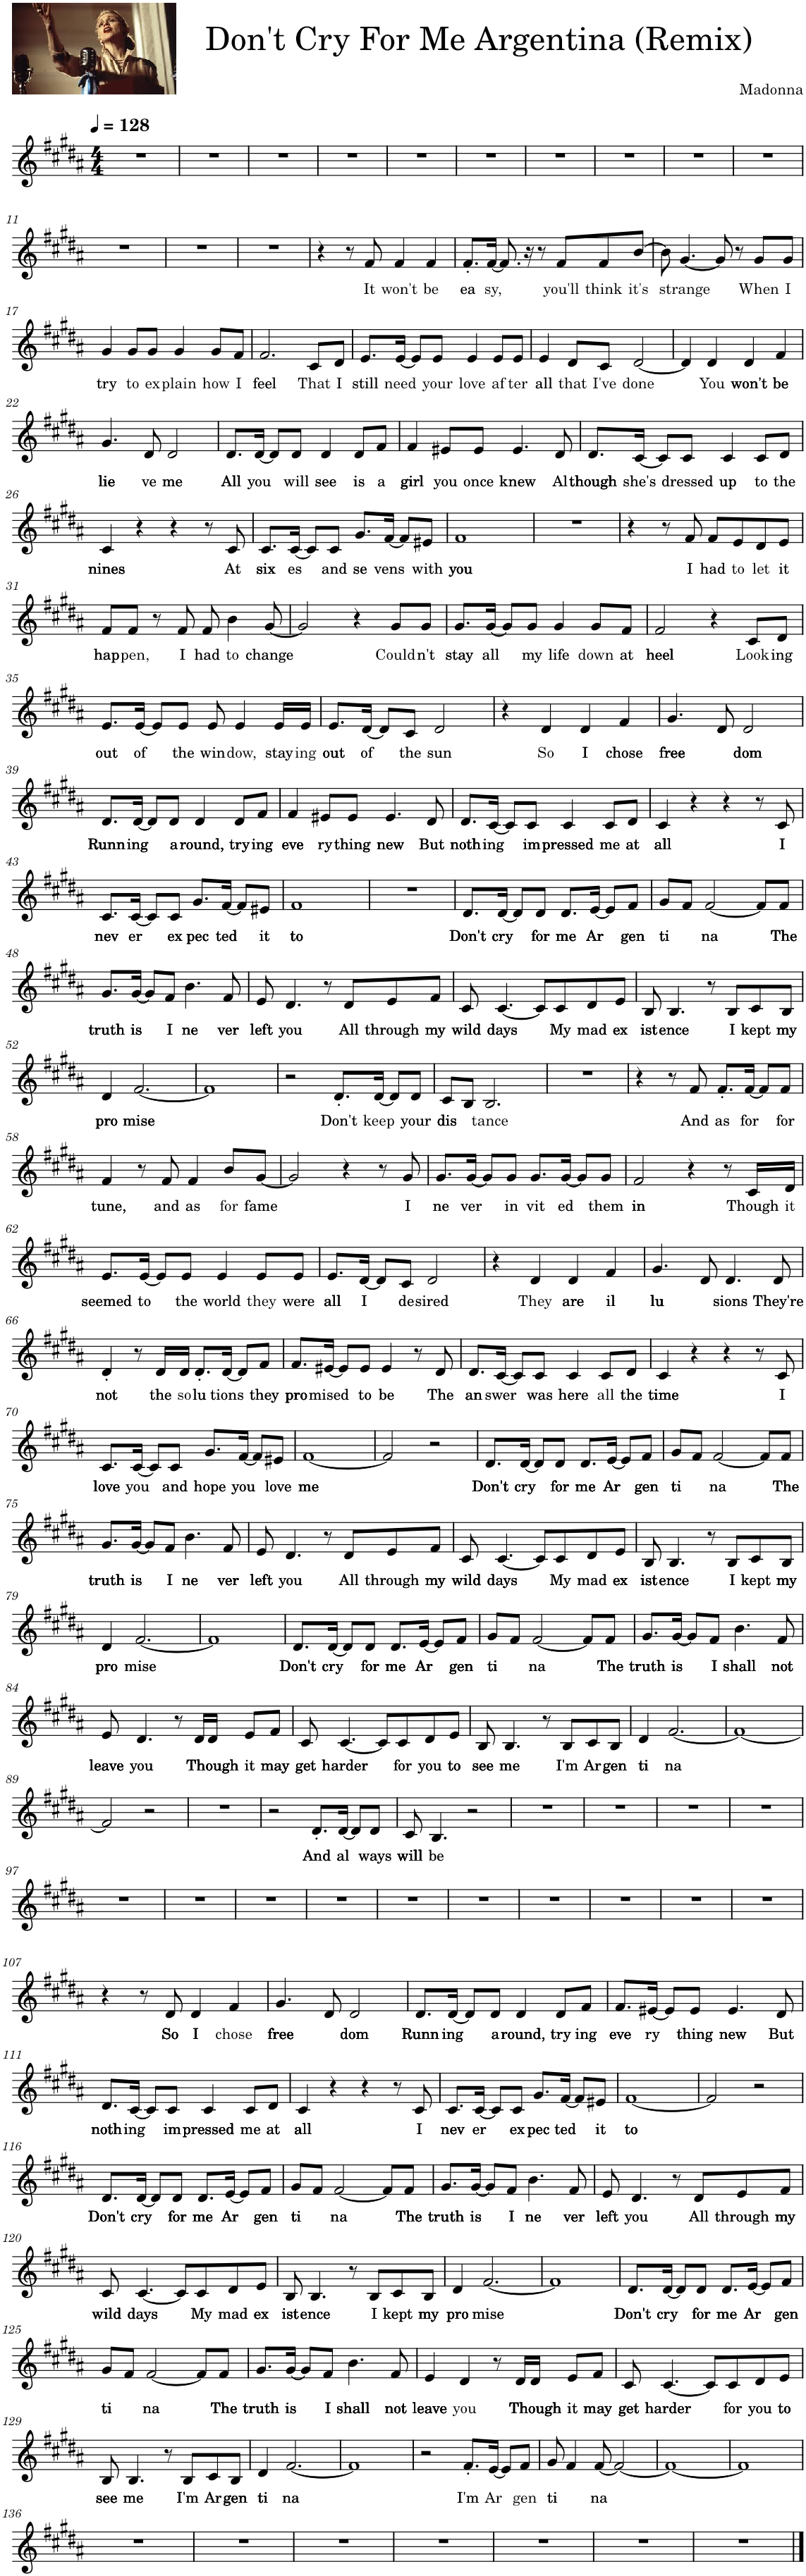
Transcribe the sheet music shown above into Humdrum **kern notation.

**kern	**text
*part1	*part1
*staff1	*staff1
*I"Oboe, Evita	*
*I'Ob.	*
*clefG2	*
*k[f#c#g#d#a#]	*
*M4/4	*
*MM128	*
=1	=1
1r	.
=2	=2
1r	.
=3	=3
1r	.
=4	=4
1r	.
=5	=5
1r	.
=6	=6
1r	.
=7	=7
1r	.
=8	=8
1r	.
=9	=9
1r	.
=10	=10
1r	.
!!LO:LB:g=z
=11	=11
1r	.
=12	=12
1r	.
=13	=13
1r	.
=14	=14
4r	.
8r	.
!	!LO:LY:b
8f#/	It
!	!LO:LY:b
4f#/	won't
!	!LO:LY:b
4f#/	be
=15	=15
!	!LO:LY:b
8.f#'/L	ea
!	!LO:LY:b
[16f#/Jk	sy,
8.f#/]	.
16r	.
8r	.
!	!LO:LY:b
8f#/L	you'll
!	!LO:LY:b
8f#/	think
!	!LO:LY:b
[8b/J	it's
=16	=16
8b\]	.
!	!LO:LY:b
[4.g#/	strange
8g#/]	.
8r	.
!	!LO:LY:b
8g#/L	When
!	!LO:LY:b
8g#/J	I
!!LO:LB:g=z
=17	=17
!	!LO:LY:b
4g#/	try
!	!LO:LY:b
8g#/L	to
!	!LO:LY:b
8g#/J	ex
!	!LO:LY:b
4g#/	plain
!	!LO:LY:b
8g#/L	how
!	!LO:LY:b
8f#/J	I
=18	=18
!	!LO:LY:b
2.f#/	feel
!	!LO:LY:b
8c#/L	That
!	!LO:LY:b
8d#/J	I
=19	=19
!	!LO:LY:b
8.e/L	still
!	!LO:LY:b
[16e/Jk	need
8e/L]	.
!	!LO:LY:b
8e/J	your
!	!LO:LY:b
4e/	love
!	!LO:LY:b
8e/L	af
!	!LO:LY:b
8e/J	ter
=20	=20
!	!LO:LY:b
4e/	all
!	!LO:LY:b
8d#/L	that
!	!LO:LY:b
8c#/J	I've
!	!LO:LY:b
[2d#/	done
=21	=21
4d#/]	.
!	!LO:LY:b
4d#/	You
!	!LO:LY:b
4d#/	won't
!	!LO:LY:b
4f#/	be
!!LO:LB:g=z
=22	=22
!	!LO:LY:b
4.g#/	lie
!	!LO:LY:b
8d#/	ve
!	!LO:LY:b
2d#/	me
=23	=23
!	!LO:LY:b
8.d#/L	All
!	!LO:LY:b
[16d#/Jk	you
8d#/L]	.
!	!LO:LY:b
8d#/J	will
!	!LO:LY:b
4d#/	see
!	!LO:LY:b
8d#/L	is
!	!LO:LY:b
8f#/J	a
=24	=24
!	!LO:LY:b
4f#/	girl
!	!LO:LY:b
8e#X/L	you
!	!LO:LY:b
8e#/J	once
!	!LO:LY:b
4.e#/	knew
!	!LO:LY:b
8d#/	Al
=25	=25
!	!LO:LY:b
8.d#/L	though
!	!LO:LY:b
[16c#/Jk	she's
8c#/L]	.
!	!LO:LY:b
8c#/J	dressed
!	!LO:LY:b
4c#/	up
!	!LO:LY:b
8c#/L	to
!	!LO:LY:b
8d#/J	the
!!LO:LB:g=z
=26	=26
!	!LO:LY:b
4c#/	nines
4r	.
4r	.
8r	.
!	!LO:LY:b
8c#/	At
=27	=27
!	!LO:LY:b
8.c#/L	six
!	!LO:LY:b
[16c#/Jk	es
8c#/L]	.
!	!LO:LY:b
8c#/J	and
!	!LO:LY:b
8.g#/L	se
!	!LO:LY:b
[16f#/Jk	vens
8f#/L]	.
!	!LO:LY:b
8e#X/J	with
=28	=28
!	!LO:LY:b
1f#	you
=29	=29
1r	.
=30	=30
4r	.
8r	.
!	!LO:LY:b
8f#/	I
!	!LO:LY:b
8f#/L	had
!	!LO:LY:b
8e/	to
!	!LO:LY:b
8d#/	let
!	!LO:LY:b
8e/J	it
!!LO:LB:g=z
=31	=31
!	!LO:LY:b
8f#/L	hap
!	!LO:LY:b
8f#/J	pen,
8r	.
!	!LO:LY:b
8f#/	I
!	!LO:LY:b
8f#/	had
!	!LO:LY:b
4b\	to
!	!LO:LY:b
[8g#/	change
=32	=32
2g#/]	.
4r	.
!	!LO:LY:b
8g#/L	Could
!	!LO:LY:b
8g#/J	n't
=33	=33
!	!LO:LY:b
8.g#/L	stay
!	!LO:LY:b
[16g#/Jk	all
8g#/L]	.
!	!LO:LY:b
8g#/J	my
!	!LO:LY:b
4g#/	life
!	!LO:LY:b
8g#/L	down
!	!LO:LY:b
8f#/J	at
=34	=34
!	!LO:LY:b
2f#/	heel
4r	.
!	!LO:LY:b
8c#/L	Look
!	!LO:LY:b
8d#/J	ing
!!LO:LB:g=z
=35	=35
!	!LO:LY:b
8.e/L	out
!	!LO:LY:b
[16e/Jk	of
8e/L]	.
!	!LO:LY:b
8e/J	the
!	!LO:LY:b
8e/	win
!	!LO:LY:b
4e/	dow,
!	!LO:LY:b
16e/LL	stay
!	!LO:LY:b
16e/JJ	ing
=36	=36
!	!LO:LY:b
8.e/L	out
!	!LO:LY:b
[16d#/Jk	of
8d#/L]	.
!	!LO:LY:b
8c#/J	the
!	!LO:LY:b
2d#/	sun
=37	=37
4r	.
!	!LO:LY:b
4d#/	So
!	!LO:LY:b
4d#/	I
!	!LO:LY:b
4f#/	chose
=38	=38
!	!LO:LY:b
4.g#/	free
8d#/	.
!	!LO:LY:b
2d#/	dom
!!LO:LB:g=z
=39	=39
!	!LO:LY:b
8.d#/L	Runn
!	!LO:LY:b
[16d#/Jk	ing
8d#/L]	.
!	!LO:LY:b
8d#/J	a
!	!LO:LY:b
4d#/	round,
!	!LO:LY:b
8d#/L	try
!	!LO:LY:b
8f#/J	ing
=40	=40
!	!LO:LY:b
4f#/	eve
!	!LO:LY:b
8e#X/L	ry
!	!LO:LY:b
8e#/J	thing
!	!LO:LY:b
4.e#/	new
!	!LO:LY:b
8d#/	But
=41	=41
!	!LO:LY:b
8.d#/L	noth
!	!LO:LY:b
[16c#/Jk	ing
8c#/L]	.
!	!LO:LY:b
8c#/J	im
!	!LO:LY:b
4c#/	pressed
!	!LO:LY:b
8c#/L	me
!	!LO:LY:b
8d#/J	at
=42	=42
!	!LO:LY:b
4c#/	all
4r	.
4r	.
8r	.
!	!LO:LY:b
8c#/	I
!!LO:LB:g=z
=43	=43
!	!LO:LY:b
8.c#/L	nev
!	!LO:LY:b
[16c#/Jk	er
8c#/L]	.
!	!LO:LY:b
8c#/J	ex
!	!LO:LY:b
8.g#/L	pec
!	!LO:LY:b
[16f#/Jk	ted
8f#/L]	.
!	!LO:LY:b
8e#X/J	it
=44	=44
!	!LO:LY:b
1f#	to
=45	=45
1r	.
=46	=46
!	!LO:LY:b
8.d#/L	Don't
!	!LO:LY:b
[16d#/Jk	cry
8d#/L]	.
!	!LO:LY:b
8d#/J	for
!	!LO:LY:b
8.d#/L	me
!	!LO:LY:b
[16e/Jk	Ar
8e/L]	.
!	!LO:LY:b
8f#/J	gen
=47	=47
!	!LO:LY:b
8g#/L	ti
8f#/J	.
!	!LO:LY:b
[2f#/	na
8f#/L]	.
!	!LO:LY:b
8f#/J	The
!!LO:LB:g=z
=48	=48
!	!LO:LY:b
8.g#/L	truth
!	!LO:LY:b
[16g#/Jk	is
8g#/L]	.
!	!LO:LY:b
8f#/J	I
!	!LO:LY:b
4.b\	ne
!	!LO:LY:b
8f#/	ver
=49	=49
!	!LO:LY:b
8e/	left
!	!LO:LY:b
4.d#/	you
8r	.
!	!LO:LY:b
8d#/L	All
!	!LO:LY:b
8e/	through
!	!LO:LY:b
8f#/J	my
=50	=50
!	!LO:LY:b
8c#/	wild
!	!LO:LY:b
[4.c#/	days
8c#/L]	.
!	!LO:LY:b
8c#/	My
!	!LO:LY:b
8d#/	mad
!	!LO:LY:b
8e/J	ex
=51	=51
!	!LO:LY:b
8B/	ist
!	!LO:LY:b
4.B/	ence
8r	.
!	!LO:LY:b
8B/L	I
!	!LO:LY:b
8c#/	kept
!	!LO:LY:b
8B/J	my
!!LO:LB:g=z
=52	=52
!	!LO:LY:b
4d#/	pro
!	!LO:LY:b
[2.f#/	mise
=53	=53
1f#]	.
=54	=54
2r	.
!	!LO:LY:b
8.d#'/L	Don't
!	!LO:LY:b
[16d#/Jk	keep
8d#/L]	.
!	!LO:LY:b
8d#/J	your
=55	=55
!	!LO:LY:b
8c#/L	dis
8B/J	.
!	!LO:LY:b
2.B/	tance
=56	=56
1r	.
=57	=57
4r	.
8r	.
!	!LO:LY:b
8f#/	And
!	!LO:LY:b
8.f#'/L	as
!	!LO:LY:b
[16f#/Jk	for
8f#/L]	.
!	!LO:LY:b
8f#/J	for
!!LO:LB:g=z
=58	=58
!	!LO:LY:b
4f#/	tune,
8r	.
!	!LO:LY:b
8f#/	and
!	!LO:LY:b
4f#/	as
!	!LO:LY:b
8b/L	for
!	!LO:LY:b
[8g#/J	fame
=59	=59
2g#/]	.
4r	.
8r	.
!	!LO:LY:b
8g#/	I
=60	=60
!	!LO:LY:b
8.g#/L	ne
!	!LO:LY:b
[16g#/Jk	ver
8g#/L]	.
!	!LO:LY:b
8g#/J	in
!	!LO:LY:b
8.g#/L	vit
!	!LO:LY:b
[16g#/Jk	ed
8g#/L]	.
!	!LO:LY:b
8g#/J	them
=61	=61
!	!LO:LY:b
2f#/	in
4r	.
8r	.
!	!LO:LY:b
16c#/LL	Though
!	!LO:LY:b
16d#/JJ	it
!!LO:LB:g=z
=62	=62
!	!LO:LY:b
8.e/L	seemed
!	!LO:LY:b
[16e/Jk	to
8e/L]	.
!	!LO:LY:b
8e/J	the
!	!LO:LY:b
4e/	world
!	!LO:LY:b
8e/L	they
!	!LO:LY:b
8e/J	were
=63	=63
!	!LO:LY:b
8.e/L	all
!	!LO:LY:b
[16d#/Jk	I
8d#/L]	.
!	!LO:LY:b
8c#/J	de
!	!LO:LY:b
2d#/	sired
=64	=64
4r	.
!	!LO:LY:b
4d#/	They
!	!LO:LY:b
4d#/	are
!	!LO:LY:b
4f#/	il
=65	=65
!	!LO:LY:b
4.g#/	lu
8d#/	.
!	!LO:LY:b
4.d#/	sions
!	!LO:LY:b
8d#/	They're
!!LO:LB:g=z
=66	=66
!	!LO:LY:b
4d#'/	not
8r	.
!	!LO:LY:b
16d#/LL	the
!	!LO:LY:b
16d#/JJ	so
!	!LO:LY:b
8.d#'/L	lu
!	!LO:LY:b
[16d#/Jk	tions
8d#/L]	.
!	!LO:LY:b
8f#/J	they
=67	=67
!	!LO:LY:b
8.f#/L	pro
!	!LO:LY:b
[16e#X/Jk	mised
8e#/L]	.
!	!LO:LY:b
8e#/J	to
!	!LO:LY:b
4e#/	be
8r	.
!	!LO:LY:b
8d#/	The
=68	=68
!	!LO:LY:b
8.d#/L	an
!	!LO:LY:b
[16c#/Jk	swer
8c#/L]	.
!	!LO:LY:b
8c#/J	was
!	!LO:LY:b
4c#/	here
!	!LO:LY:b
8c#/L	all
!	!LO:LY:b
8d#/J	the
=69	=69
!	!LO:LY:b
4c#/	time
4r	.
4r	.
8r	.
!	!LO:LY:b
8c#/	I
!!LO:LB:g=z
=70	=70
!	!LO:LY:b
8.c#/L	love
!	!LO:LY:b
[16c#/Jk	you
8c#/L]	.
!	!LO:LY:b
8c#/J	and
!	!LO:LY:b
8.g#/L	hope
!	!LO:LY:b
[16f#/Jk	you
8f#/L]	.
!	!LO:LY:b
8e#X/J	love
=71	=71
!	!LO:LY:b
[1f#	me
=72	=72
2f#/]	.
2r	.
=73	=73
!	!LO:LY:b
8.d#/L	Don't
!	!LO:LY:b
[16d#/Jk	cry
8d#/L]	.
!	!LO:LY:b
8d#/J	for
!	!LO:LY:b
8.d#/L	me
!	!LO:LY:b
[16e/Jk	Ar
8e/L]	.
!	!LO:LY:b
8f#/J	gen
=74	=74
!	!LO:LY:b
8g#/L	ti
8f#/J	.
!	!LO:LY:b
[2f#/	na
8f#/L]	.
!	!LO:LY:b
8f#/J	The
!!LO:LB:g=z
=75	=75
!	!LO:LY:b
8.g#/L	truth
!	!LO:LY:b
[16g#/Jk	is
8g#/L]	.
!	!LO:LY:b
8f#/J	I
!	!LO:LY:b
4.b\	ne
!	!LO:LY:b
8f#/	ver
=76	=76
!	!LO:LY:b
8e/	left
!	!LO:LY:b
4.d#/	you
8r	.
!	!LO:LY:b
8d#/L	All
!	!LO:LY:b
8e/	through
!	!LO:LY:b
8f#/J	my
=77	=77
!	!LO:LY:b
8c#/	wild
!	!LO:LY:b
[4.c#/	days
8c#/L]	.
!	!LO:LY:b
8c#/	My
!	!LO:LY:b
8d#/	mad
!	!LO:LY:b
8e/J	ex
=78	=78
!	!LO:LY:b
8B/	ist
!	!LO:LY:b
4.B/	ence
8r	.
!	!LO:LY:b
8B/L	I
!	!LO:LY:b
8c#/	kept
!	!LO:LY:b
8B/J	my
!!LO:LB:g=z
=79	=79
!	!LO:LY:b
4d#/	pro
!	!LO:LY:b
[2.f#/	mise
=80	=80
1f#]	.
=81	=81
!	!LO:LY:b
8.d#/L	Don't
!	!LO:LY:b
[16d#/Jk	cry
8d#/L]	.
!	!LO:LY:b
8d#/J	for
!	!LO:LY:b
8.d#/L	me
!	!LO:LY:b
[16e/Jk	Ar
8e/L]	.
!	!LO:LY:b
8f#/J	gen
=82	=82
!	!LO:LY:b
8g#/L	ti
8f#/J	.
!	!LO:LY:b
[2f#/	na
8f#/L]	.
!	!LO:LY:b
8f#/J	The
=83	=83
!	!LO:LY:b
8.g#/L	truth
!	!LO:LY:b
[16g#/Jk	is
8g#/L]	.
!	!LO:LY:b
8f#/J	I
!	!LO:LY:b
4.b\	shall
!	!LO:LY:b
8f#/	not
!!LO:LB:g=z
=84	=84
!	!LO:LY:b
8e/	leave
!	!LO:LY:b
4.d#/	you
8r	.
16d#/LL	.
!	!LO:LY:b
16d#/JJ	Though
!	!LO:LY:b
8e/L	it
!	!LO:LY:b
8f#/J	may
=85	=85
!	!LO:LY:b
8c#/	get
!	!LO:LY:b
[4.c#/	harder
8c#/L]	.
!	!LO:LY:b
8c#/	for
!	!LO:LY:b
8d#/	you
!	!LO:LY:b
8e/J	to
=86	=86
!	!LO:LY:b
8B/	see
!	!LO:LY:b
4.B/	me
8r	.
!	!LO:LY:b
8B/L	I'm
!	!LO:LY:b
8c#/	Ar
!	!LO:LY:b
8B/J	gen
=87	=87
!	!LO:LY:b
4d#/	ti
!	!LO:LY:b
[2.f#/	na
=88	=88
1f#_	.
!!LO:LB:g=z
=89	=89
2f#/]	.
2r	.
=90	=90
1r	.
=91	=91
2r	.
!	!LO:LY:b
8.d#'/L	And
!	!LO:LY:b
[16d#/Jk	al
8d#/L]	.
!	!LO:LY:b
8d#/J	ways
=92	=92
!	!LO:LY:b
8c#/	will
!	!LO:LY:b
4.B/	be
2r	.
=93	=93
1r	.
=94	=94
1r	.
=95	=95
1r	.
=96	=96
1r	.
!!LO:LB:g=z
=97	=97
1r	.
=98	=98
1r	.
=99	=99
1r	.
=100	=100
1r	.
=101	=101
1r	.
=102	=102
1r	.
=103	=103
1r	.
=104	=104
1r	.
=105	=105
1r	.
=106	=106
1r	.
!!LO:LB:g=z
=107	=107
4r	.
8r	.
!	!LO:LY:b
8d#/	So
!	!LO:LY:b
4d#/	I
!	!LO:LY:b
4f#/	chose
=108	=108
!	!LO:LY:b
4.g#/	free
8d#/	.
!	!LO:LY:b
2d#/	dom
=109	=109
!	!LO:LY:b
8.d#/L	Runn
!	!LO:LY:b
[16d#/Jk	ing
8d#/L]	.
!	!LO:LY:b
8d#/J	a
!	!LO:LY:b
4d#/	round,
!	!LO:LY:b
8d#/L	try
!	!LO:LY:b
8f#/J	ing
=110	=110
!	!LO:LY:b
8.f#/L	eve
!	!LO:LY:b
[16e#X/Jk	ry
8e#/L]	.
!	!LO:LY:b
8e#/J	thing
!	!LO:LY:b
4.e#/	new
!	!LO:LY:b
8d#/	But
!!LO:LB:g=z
=111	=111
!	!LO:LY:b
8.d#/L	noth
!	!LO:LY:b
[16c#/Jk	ing
8c#/L]	.
!	!LO:LY:b
8c#/J	im
!	!LO:LY:b
4c#/	pressed
!	!LO:LY:b
8c#/L	me
!	!LO:LY:b
8d#/J	at
=112	=112
!	!LO:LY:b
4c#/	all
4r	.
4r	.
8r	.
!	!LO:LY:b
8c#/	I
=113	=113
!	!LO:LY:b
8.c#/L	nev
!	!LO:LY:b
[16c#/Jk	er
8c#/L]	.
!	!LO:LY:b
8c#/J	ex
!	!LO:LY:b
8.g#/L	pec
!	!LO:LY:b
[16f#/Jk	ted
8f#/L]	.
!	!LO:LY:b
8e#X/J	it
=114	=114
!	!LO:LY:b
[1f#	to
=115	=115
2f#/]	.
2r	.
!!LO:LB:g=z
=116	=116
!	!LO:LY:b
8.d#/L	Don't
!	!LO:LY:b
[16d#/Jk	cry
8d#/L]	.
!	!LO:LY:b
8d#/J	for
!	!LO:LY:b
8.d#/L	me
!	!LO:LY:b
[16e/Jk	Ar
8e/L]	.
!	!LO:LY:b
8f#/J	gen
=117	=117
!	!LO:LY:b
8g#/L	ti
8f#/J	.
!	!LO:LY:b
[2f#/	na
8f#/L]	.
!	!LO:LY:b
8f#/J	The
=118	=118
!	!LO:LY:b
8.g#/L	truth
!	!LO:LY:b
[16g#/Jk	is
8g#/L]	.
!	!LO:LY:b
8f#/J	I
!	!LO:LY:b
4.b\	ne
!	!LO:LY:b
8f#/	ver
=119	=119
!	!LO:LY:b
8e/	left
!	!LO:LY:b
4.d#/	you
8r	.
!	!LO:LY:b
8d#/L	All
!	!LO:LY:b
8e/	through
!	!LO:LY:b
8f#/J	my
!!LO:LB:g=z
=120	=120
!	!LO:LY:b
8c#/	wild
!	!LO:LY:b
[4.c#/	days
8c#/L]	.
!	!LO:LY:b
8c#/	My
!	!LO:LY:b
8d#/	mad
!	!LO:LY:b
8e/J	ex
=121	=121
!	!LO:LY:b
8B/	ist
!	!LO:LY:b
4.B/	ence
8r	.
!	!LO:LY:b
8B/L	I
!	!LO:LY:b
8c#/	kept
!	!LO:LY:b
8B/J	my
=122	=122
!	!LO:LY:b
4d#/	pro
!	!LO:LY:b
[2.f#/	mise
=123	=123
1f#]	.
=124	=124
!	!LO:LY:b
8.d#/L	Don't
!	!LO:LY:b
[16d#/Jk	cry
8d#/L]	.
!	!LO:LY:b
8d#/J	for
!	!LO:LY:b
8.d#/L	me
!	!LO:LY:b
[16e/Jk	Ar
8e/L]	.
!	!LO:LY:b
8f#/J	gen
!!LO:LB:g=z
=125	=125
!	!LO:LY:b
8g#/L	ti
8f#/J	.
!	!LO:LY:b
[2f#/	na
8f#/L]	.
!	!LO:LY:b
8f#/J	The
=126	=126
!	!LO:LY:b
8.g#/L	truth
!	!LO:LY:b
[16g#/Jk	is
8g#/L]	.
!	!LO:LY:b
8f#/J	I
!	!LO:LY:b
4.b\	shall
!	!LO:LY:b
8f#/	not
=127	=127
!	!LO:LY:b
4e/	leave
!	!LO:LY:b
4d#/	you
8r	.
16d#/LL	.
!	!LO:LY:b
16d#/JJ	Though
!	!LO:LY:b
8e/L	it
!	!LO:LY:b
8f#/J	may
=128	=128
!	!LO:LY:b
8c#/	get
!	!LO:LY:b
[4.c#/	harder
8c#/L]	.
!	!LO:LY:b
8c#/	for
!	!LO:LY:b
8d#/	you
!	!LO:LY:b
8e/J	to
!!LO:LB:g=z
=129	=129
!	!LO:LY:b
8B/	see
!	!LO:LY:b
4.B/	me
8r	.
!	!LO:LY:b
8B/L	I'm
!	!LO:LY:b
8c#/	Ar
!	!LO:LY:b
8B/J	gen
=130	=130
!	!LO:LY:b
4d#/	ti
!	!LO:LY:b
[2.f#/	na
=131	=131
1f#]	.
=132	=132
2r	.
!	!LO:LY:b
8.f#'/L	I'm
!	!LO:LY:b
[16e/Jk	Ar
8e/L]	.
!	!LO:LY:b
8f#/J	gen
=133	=133
!	!LO:LY:b
8g#/	ti
4f#/	.
!	!LO:LY:b
[8f#/	na
2f#/_	.
=134	=134
1f#_	.
=135	=135
1f#]	.
!!LO:LB:g=z
=136	=136
1r	.
=137	=137
1r	.
=138	=138
1r	.
=139	=139
1r	.
=140	=140
1r	.
=141	=141
1r	.
=142	=142
1r	.
==	==
*-	*-
